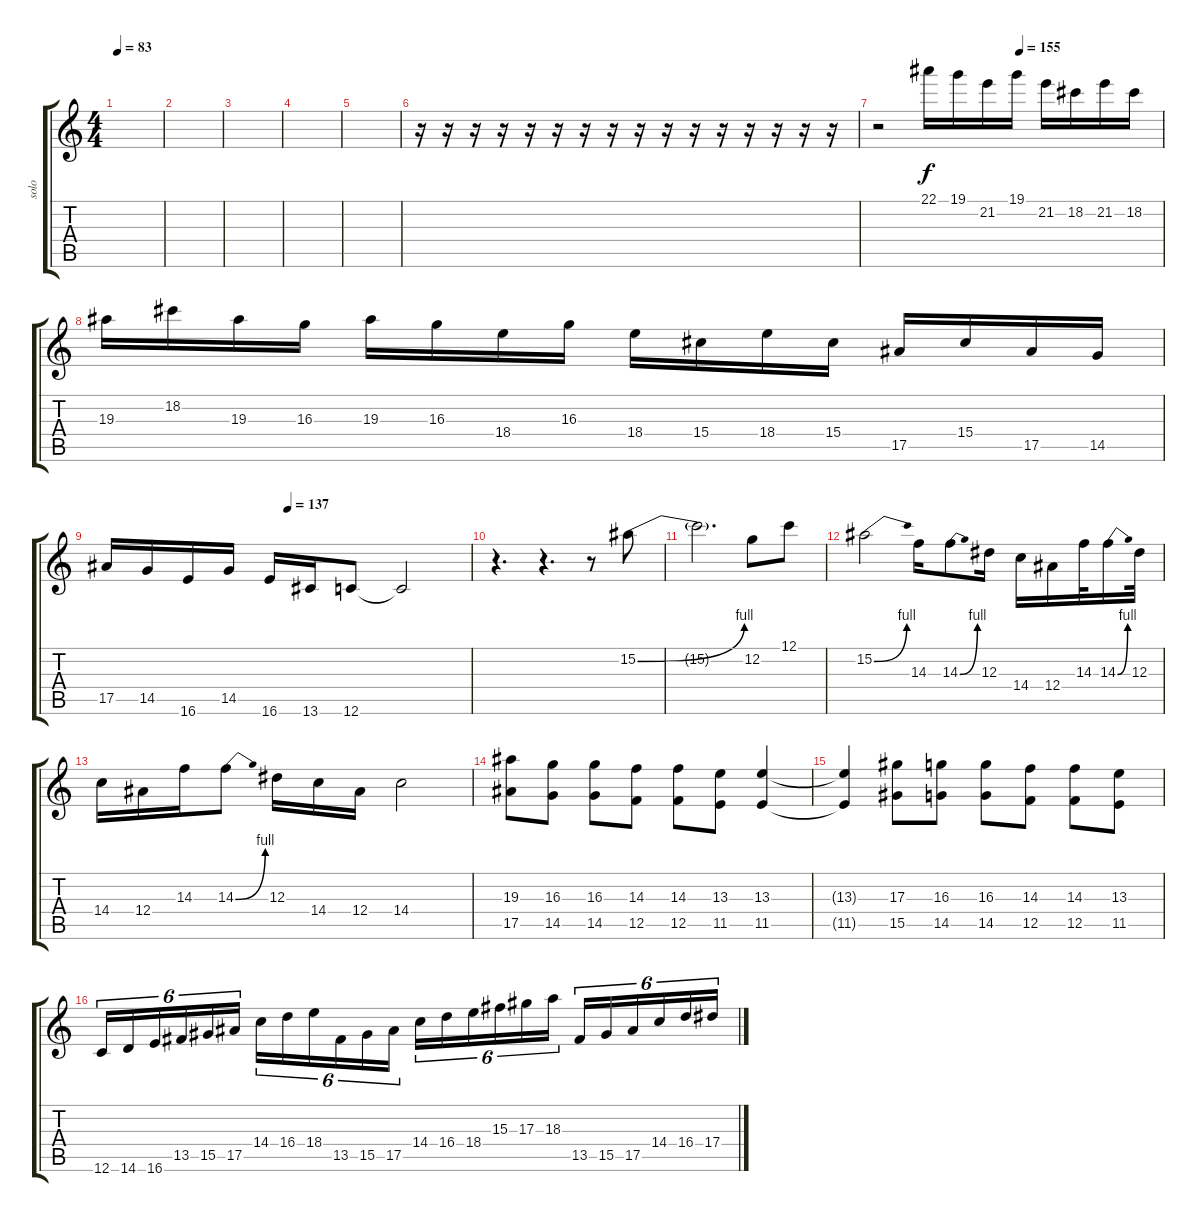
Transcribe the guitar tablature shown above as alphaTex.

\track ("solo" "solo") {instrument distortionguitar}
\staff {score tabs}
\tuning (C4 G3 Eb3 Bb2 F2 C2) {hide}
\ts (4 4)
\tempo 83
\clef g2
\ks c
|
|
|
|
|
r.16 r.16 r.16 r.16 r.16 r.16 r.16 r.16 r.16 r.16 r.16 r.16 r.16 r.16 r.16 r.16 |
\tempo (155 0.5)
r.2 22.1.16 19.1.16 21.2.16 19.1.16 21.2.16 18.2.16 21.2.16 18.2.16 |
19.3.16 18.2.16 19.3.16 16.3.16 19.3.16 16.3.16 18.4.16 16.3.16 18.4.16 15.4.16 18.4.16 15.4.16 17.5.16 15.4.16 17.5.16 14.5.16 |
\tempo (137 0.5)
17.5.16 14.5.16 16.6.16 14.5.16 16.6.16 13.6.16 12.6.8 12.6{t}.2 |
r.4{d} r.4{d} r.8 15.2{be (bend 0 0 60 4)}.8 |
15.2{t}.2{d} 12.2.8 12.1.8 |
15.2{be (bend 0 0 60 4)}.2 14.3.16 14.3{be (bend 0 0 60 4)}.8 12.3.16 14.4.16 12.4.16 14.3.32 14.3{be (bend 0 0 60 4)}.16 12.3.32 |
14.4.16 12.4.16 14.3.16 14.3{be (bend 0 0 60 4)}.8 12.3.16 14.4.16 12.4.16 14.4.2 |
(19.3 17.5).8 (16.3 14.5).8 (16.3 14.5).8 (14.3 12.5).8 (14.3 12.5).8 (13.3 11.5).8 (13.3 11.5).4 |
(13.3{t} 11.5{t}).4 (17.3 15.5).8 (16.3 14.5).8 (16.3 14.5).8 (14.3 12.5).8 (14.3 12.5).8 (13.3 11.5).8 |
12.6.16{tu (6 4)} 14.6.16{tu (6 4)} 16.6.16{tu (6 4)} 13.5.16{tu (6 4)} 15.5.16{tu (6 4)} 17.5.16{tu (6 4)} 14.4.16{tu (6 4)} 16.4.16{tu (6 4)} 18.4.16{tu (6 4)} 13.5.16{tu (6 4)} 15.5.16{tu (6 4)} 17.5.16{tu (6 4)} 14.4.16{tu (6 4)} 16.4.16{tu (6 4)} 18.4.16{tu (6 4)} 15.3.16{tu (6 4)} 17.3.16{tu (6 4)} 18.3.16{tu (6 4)} 13.5.16{tu (6 4)} 15.5.16{tu (6 4)} 17.5.16{tu (6 4)} 14.4.16{tu (6 4)} 16.4.16{tu (6 4)} 17.4.16{tu (6 4)}
